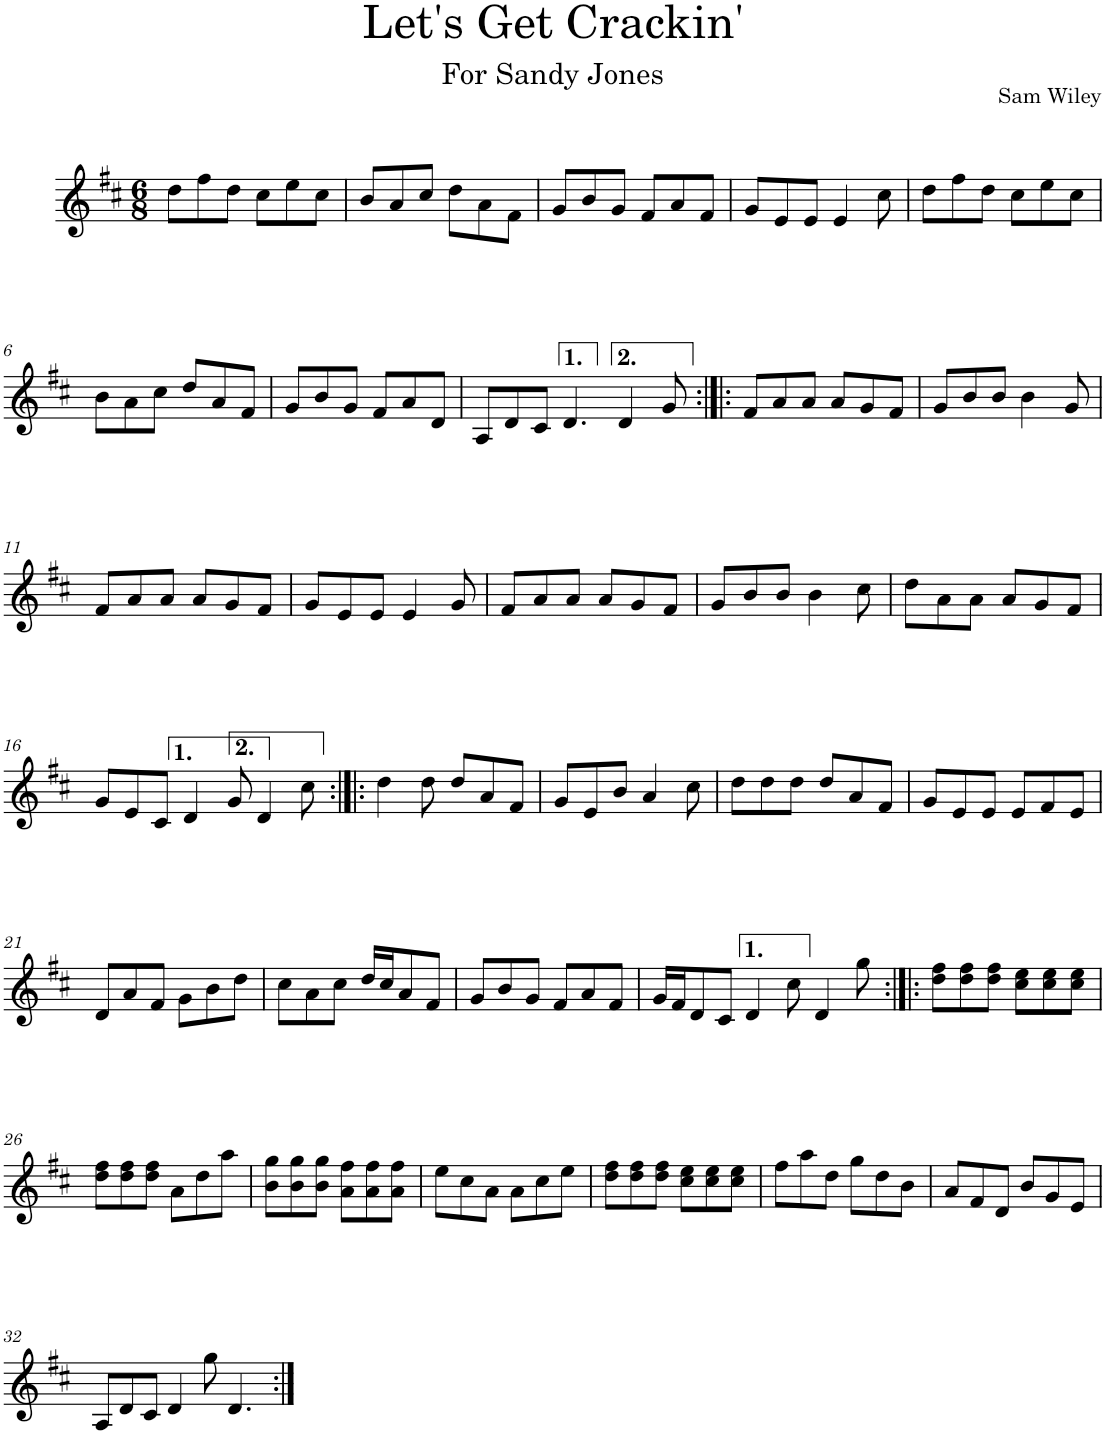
**kern
*part1
*staff1
*I"Oboe
*I'Ob.
*clefG2
*k[f#c#]
*M6/8
=1
8dd\L
8ff#\
8dd\J
8cc#\L
8ee\
8cc#\J
=2
8b/L
8a/
8cc#/J
8dd\L
8a\
8f#\J
=3
8g/L
8b/
8g/J
8f#/L
8a/
8f#/J
=4
8g/L
8e/
8e/J
4e/
8cc#\
=5
8dd\L
8ff#\
8dd\J
8cc#\L
8ee\
8cc#\J
!!LO:LB:g=z
=6
8b\L
8a\
8cc#\J
8dd/L
8a/
8f#/J
=7
8g/L
8b/
8g/J
8f#/L
8a/
8d/J
=8
8A/L
8d/
8c#/J
4.d/
4d/
8g/
=9:|!|:
8f#/L
8a/
8a/J
8a/L
8g/
8f#/J
=10
8g/L
8b/
8b/J
4b\
8g/
!!LO:LB:g=z
=11
8f#/L
8a/
8a/J
8a/L
8g/
8f#/J
=12
8g/L
8e/
8e/J
4e/
8g/
=13
8f#/L
8a/
8a/J
8a/L
8g/
8f#/J
=14
8g/L
8b/
8b/J
4b\
8cc#\
=15
8dd\L
8a\
8a\J
8a/L
8g/
8f#/J
!!LO:LB:g=z
=16
8g/L
8e/
8c#/J
4d/
8g/
4d/
8cc#\
=17:|!|:
4dd\
8dd\
8dd/L
8a/
8f#/J
=18
8g/L
8e/
8b/J
4a/
8cc#\
=19
8dd\L
8dd\
8dd\J
8dd/L
8a/
8f#/J
=20
8g/L
8e/
8e/J
8e/L
8f#/
8e/J
!!LO:LB:g=z
=21
8d/L
8a/
8f#/J
8g\L
8b\
8dd\J
=22
8cc#\L
8a\
8cc#\J
16dd/LL
16cc#/J
8a/
8f#/J
=23
8g/L
8b/
8g/J
8f#/L
8a/
8f#/J
=24
16g/LL
16f#/J
8d/
8c#/J
4d/
8cc#\
4d/
8gg\
=25:|!|:
8dd\ 8ff#\L
8dd\ 8ff#\
8dd\ 8ff#\J
8cc#\ 8ee\L
8cc#\ 8ee\
8cc#\ 8ee\J
!!LO:LB:g=z
=26
8dd\ 8ff#\L
8dd\ 8ff#\
8dd\ 8ff#\J
8a\L
8dd\
8aa\J
=27
8b\ 8gg\L
8b\ 8gg\
8b\ 8gg\J
8a\ 8ff#\L
8a\ 8ff#\
8a\ 8ff#\J
=28
8ee\L
8cc#\
8a\J
8a\L
8cc#\
8ee\J
=29
8dd\ 8ff#\L
8dd\ 8ff#\
8dd\ 8ff#\J
8cc#\ 8ee\L
8cc#\ 8ee\
8cc#\ 8ee\J
=30
8ff#\L
8aa\
8dd\J
8gg\L
8dd\
8b\J
=31
8a/L
8f#/
8d/J
8b/L
8g/
8e/J
!!LO:LB:g=z
=32
8A/L
8d/
8c#/J
4d/
8gg\
4.d/
=:|!
*-
